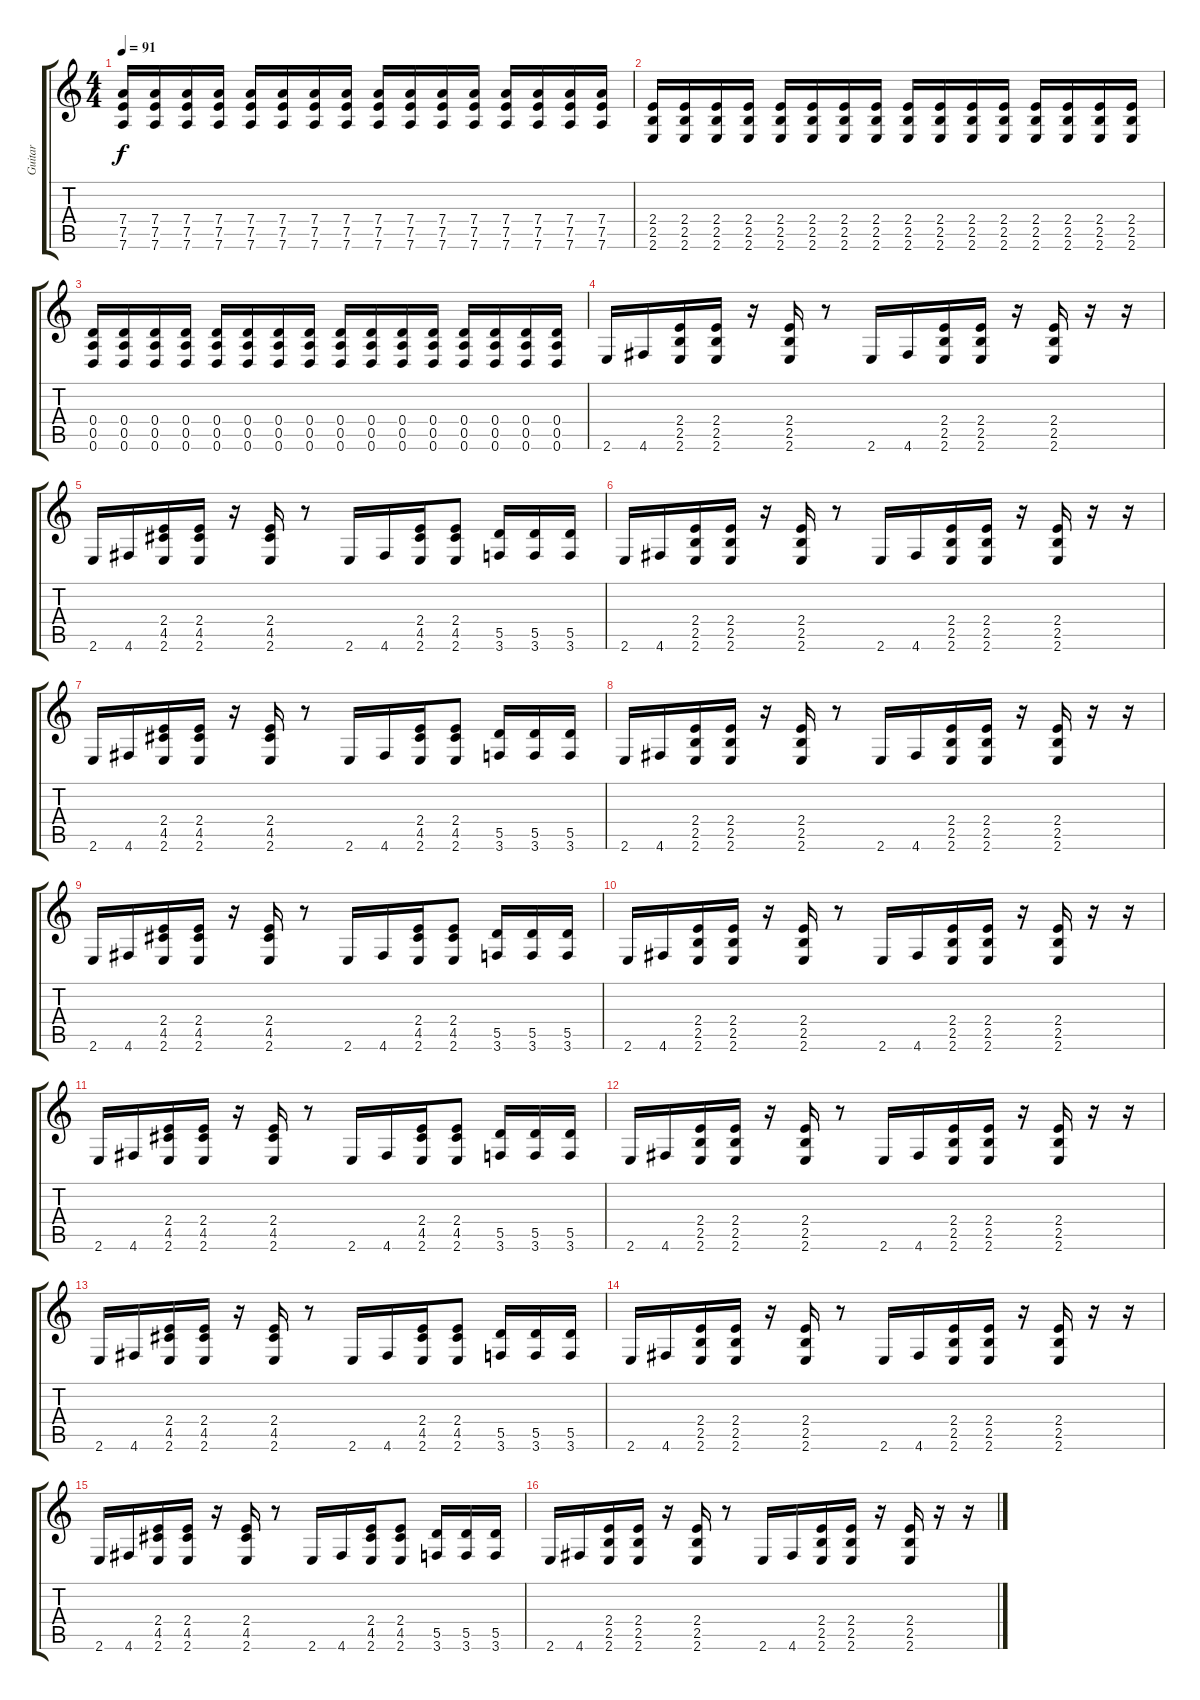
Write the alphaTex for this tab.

\track ("Guitar" "Guitar") {instrument overdrivenguitar}
\staff {score tabs}
\tuning (E4 B3 G3 D3 A2 D2) {hide}
\ts (4 4)
\tempo 91
\clef g2
\ks c
(7.4 7.5 7.6).16{dy f} (7.4 7.5 7.6).16 (7.4 7.5 7.6).16 (7.4 7.5 7.6).16 (7.4 7.5 7.6).16 (7.4 7.5 7.6).16 (7.4 7.5 7.6).16 (7.4 7.5 7.6).16 (7.4 7.5 7.6).16 (7.4 7.5 7.6).16 (7.4 7.5 7.6).16 (7.4 7.5 7.6).16 (7.4 7.5 7.6).16 (7.4 7.5 7.6).16 (7.4 7.5 7.6).16 (7.4 7.5 7.6).16 |
(2.4 2.5 2.6).16 (2.4 2.5 2.6).16 (2.4 2.5 2.6).16 (2.4 2.5 2.6).16 (2.4 2.5 2.6).16 (2.4 2.5 2.6).16 (2.4 2.5 2.6).16 (2.4 2.5 2.6).16 (2.4 2.5 2.6).16 (2.4 2.5 2.6).16 (2.4 2.5 2.6).16 (2.4 2.5 2.6).16 (2.4 2.5 2.6).16 (2.4 2.5 2.6).16 (2.4 2.5 2.6).16 (2.4 2.5 2.6).16 |
(0.4 0.5 0.6).16 (0.4 0.5 0.6).16 (0.4 0.5 0.6).16 (0.4 0.5 0.6).16 (0.4 0.5 0.6).16 (0.4 0.5 0.6).16 (0.4 0.5 0.6).16 (0.4 0.5 0.6).16 (0.4 0.5 0.6).16 (0.4 0.5 0.6).16 (0.4 0.5 0.6).16 (0.4 0.5 0.6).16 (0.4 0.5 0.6).16 (0.4 0.5 0.6).16 (0.4 0.5 0.6).16 (0.4 0.5 0.6).16 |
2.6.16 4.6.16 (2.4 2.5 2.6).16 (2.4 2.5 2.6).16 r.16 (2.4 2.5 2.6).16 r.8 2.6.16 4.6.16 (2.4 2.5 2.6).16 (2.4 2.5 2.6).16 r.16 (2.4 2.5 2.6).16 r.16 r.16 |
2.6.16 4.6.16 (2.4 4.5 2.6).16 (2.4 4.5 2.6).16 r.16 (2.4 4.5 2.6).16 r.8 2.6.16 4.6.16 (2.4 4.5 2.6).16 (2.4 4.5 2.6).8 (5.5 3.6).16 (5.5 3.6).16 (5.5 3.6).16 |
2.6.16 4.6.16 (2.4 2.5 2.6).16 (2.4 2.5 2.6).16 r.16 (2.4 2.5 2.6).16 r.8 2.6.16 4.6.16 (2.4 2.5 2.6).16 (2.4 2.5 2.6).16 r.16 (2.4 2.5 2.6).16 r.16 r.16 |
2.6.16 4.6.16 (2.4 4.5 2.6).16 (2.4 4.5 2.6).16 r.16 (2.4 4.5 2.6).16 r.8 2.6.16 4.6.16 (2.4 4.5 2.6).16 (2.4 4.5 2.6).8 (5.5 3.6).16 (5.5 3.6).16 (5.5 3.6).16 |
2.6.16 4.6.16 (2.4 2.5 2.6).16 (2.4 2.5 2.6).16 r.16 (2.4 2.5 2.6).16 r.8 2.6.16 4.6.16 (2.4 2.5 2.6).16 (2.4 2.5 2.6).16 r.16 (2.4 2.5 2.6).16 r.16 r.16 |
2.6.16 4.6.16 (2.4 4.5 2.6).16 (2.4 4.5 2.6).16 r.16 (2.4 4.5 2.6).16 r.8 2.6.16 4.6.16 (2.4 4.5 2.6).16 (2.4 4.5 2.6).8 (5.5 3.6).16 (5.5 3.6).16 (5.5 3.6).16 |
2.6.16 4.6.16 (2.4 2.5 2.6).16 (2.4 2.5 2.6).16 r.16 (2.4 2.5 2.6).16 r.8 2.6.16 4.6.16 (2.4 2.5 2.6).16 (2.4 2.5 2.6).16 r.16 (2.4 2.5 2.6).16 r.16 r.16 |
2.6.16 4.6.16 (2.4 4.5 2.6).16 (2.4 4.5 2.6).16 r.16 (2.4 4.5 2.6).16 r.8 2.6.16 4.6.16 (2.4 4.5 2.6).16 (2.4 4.5 2.6).8 (5.5 3.6).16 (5.5 3.6).16 (5.5 3.6).16 |
2.6.16 4.6.16 (2.4 2.5 2.6).16 (2.4 2.5 2.6).16 r.16 (2.4 2.5 2.6).16 r.8 2.6.16 4.6.16 (2.4 2.5 2.6).16 (2.4 2.5 2.6).16 r.16 (2.4 2.5 2.6).16 r.16 r.16 |
2.6.16 4.6.16 (2.4 4.5 2.6).16 (2.4 4.5 2.6).16 r.16 (2.4 4.5 2.6).16 r.8 2.6.16 4.6.16 (2.4 4.5 2.6).16 (2.4 4.5 2.6).8 (5.5 3.6).16 (5.5 3.6).16 (5.5 3.6).16 |
2.6.16 4.6.16 (2.4 2.5 2.6).16 (2.4 2.5 2.6).16 r.16 (2.4 2.5 2.6).16 r.8 2.6.16 4.6.16 (2.4 2.5 2.6).16 (2.4 2.5 2.6).16 r.16 (2.4 2.5 2.6).16 r.16 r.16 |
2.6.16 4.6.16 (2.4 4.5 2.6).16 (2.4 4.5 2.6).16 r.16 (2.4 4.5 2.6).16 r.8 2.6.16 4.6.16 (2.4 4.5 2.6).16 (2.4 4.5 2.6).8 (5.5 3.6).16 (5.5 3.6).16 (5.5 3.6).16 |
2.6.16 4.6.16 (2.4 2.5 2.6).16 (2.4 2.5 2.6).16 r.16 (2.4 2.5 2.6).16 r.8 2.6.16 4.6.16 (2.4 2.5 2.6).16 (2.4 2.5 2.6).16 r.16 (2.4 2.5 2.6).16 r.16 r.16
